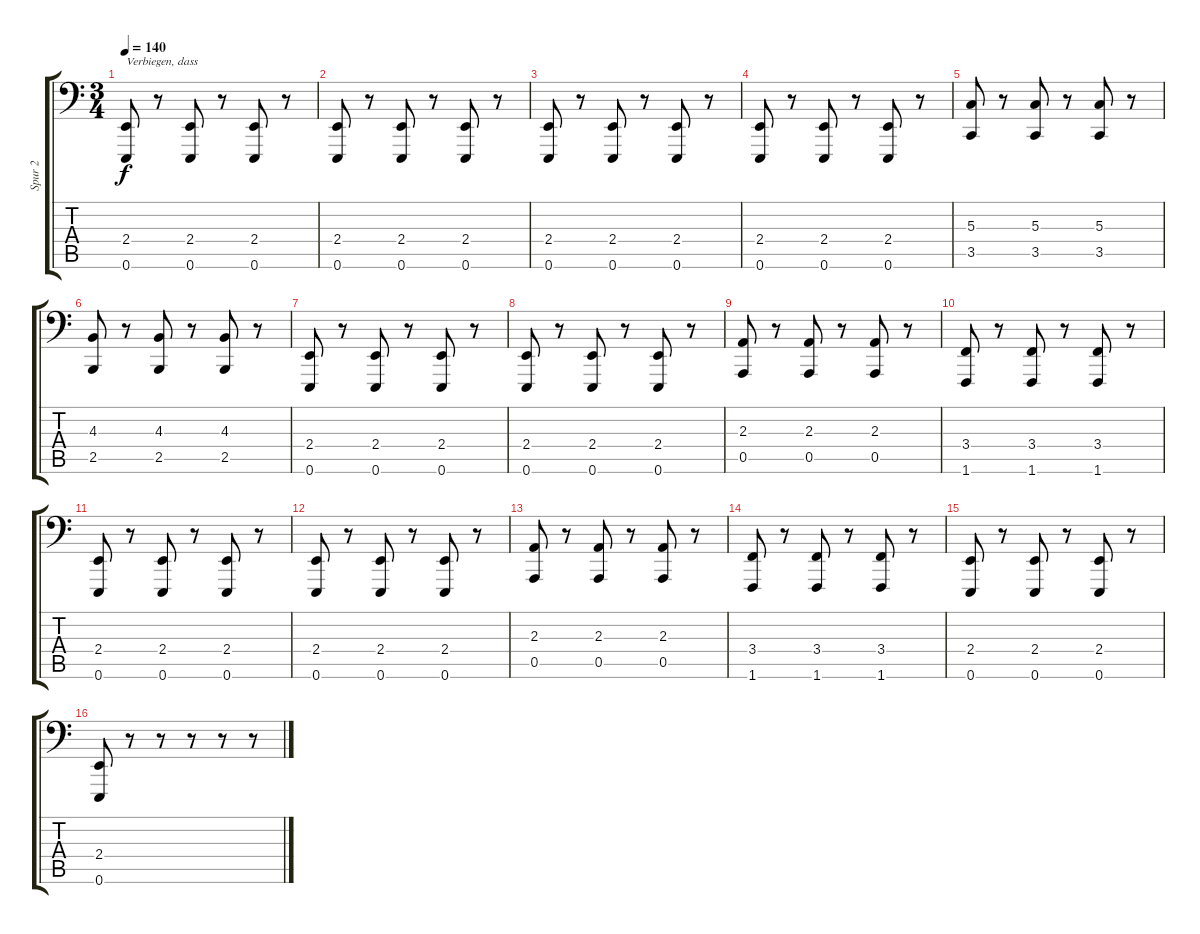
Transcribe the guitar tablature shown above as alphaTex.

\track ("Spur 2" "Spur 2") {instrument brightacousticpiano}
\staff {score tabs}
\tuning (E3 B2 G2 D2 A1 E1) {hide}
\ts (3 4)
\tempo 140
\clef f4
\ks c
(2.4 0.6).8{txt "Verbiegen, dass" dy f} r.8 (2.4 0.6).8 r.8 (2.4 0.6).8 r.8 |
(2.4 0.6).8 r.8 (2.4 0.6).8 r.8 (2.4 0.6).8 r.8 |
(2.4 0.6).8 r.8 (2.4 0.6).8 r.8 (2.4 0.6).8 r.8 |
(2.4 0.6).8 r.8 (2.4 0.6).8 r.8 (2.4 0.6).8 r.8 |
(5.3 3.5).8 r.8 (5.3 3.5).8 r.8 (5.3 3.5).8 r.8 |
(4.3 2.5).8 r.8 (4.3 2.5).8 r.8 (4.3 2.5).8 r.8 |
(2.4 0.6).8 r.8 (2.4 0.6).8 r.8 (2.4 0.6).8 r.8 |
(2.4 0.6).8 r.8 (2.4 0.6).8 r.8 (2.4 0.6).8 r.8 |
(2.3 0.5).8 r.8 (2.3 0.5).8 r.8 (2.3 0.5).8 r.8 |
(3.4 1.6).8 r.8 (3.4 1.6).8 r.8 (3.4 1.6).8 r.8 |
(2.4 0.6).8 r.8 (2.4 0.6).8 r.8 (2.4 0.6).8 r.8 |
(2.4 0.6).8 r.8 (2.4 0.6).8 r.8 (2.4 0.6).8 r.8 |
(2.3 0.5).8 r.8 (2.3 0.5).8 r.8 (2.3 0.5).8 r.8 |
(3.4 1.6).8 r.8 (3.4 1.6).8 r.8 (3.4 1.6).8 r.8 |
(2.4 0.6).8 r.8 (2.4 0.6).8 r.8 (2.4 0.6).8 r.8 |
(2.4 0.6).8 r.8 r.8 r.8 r.8 r.8
